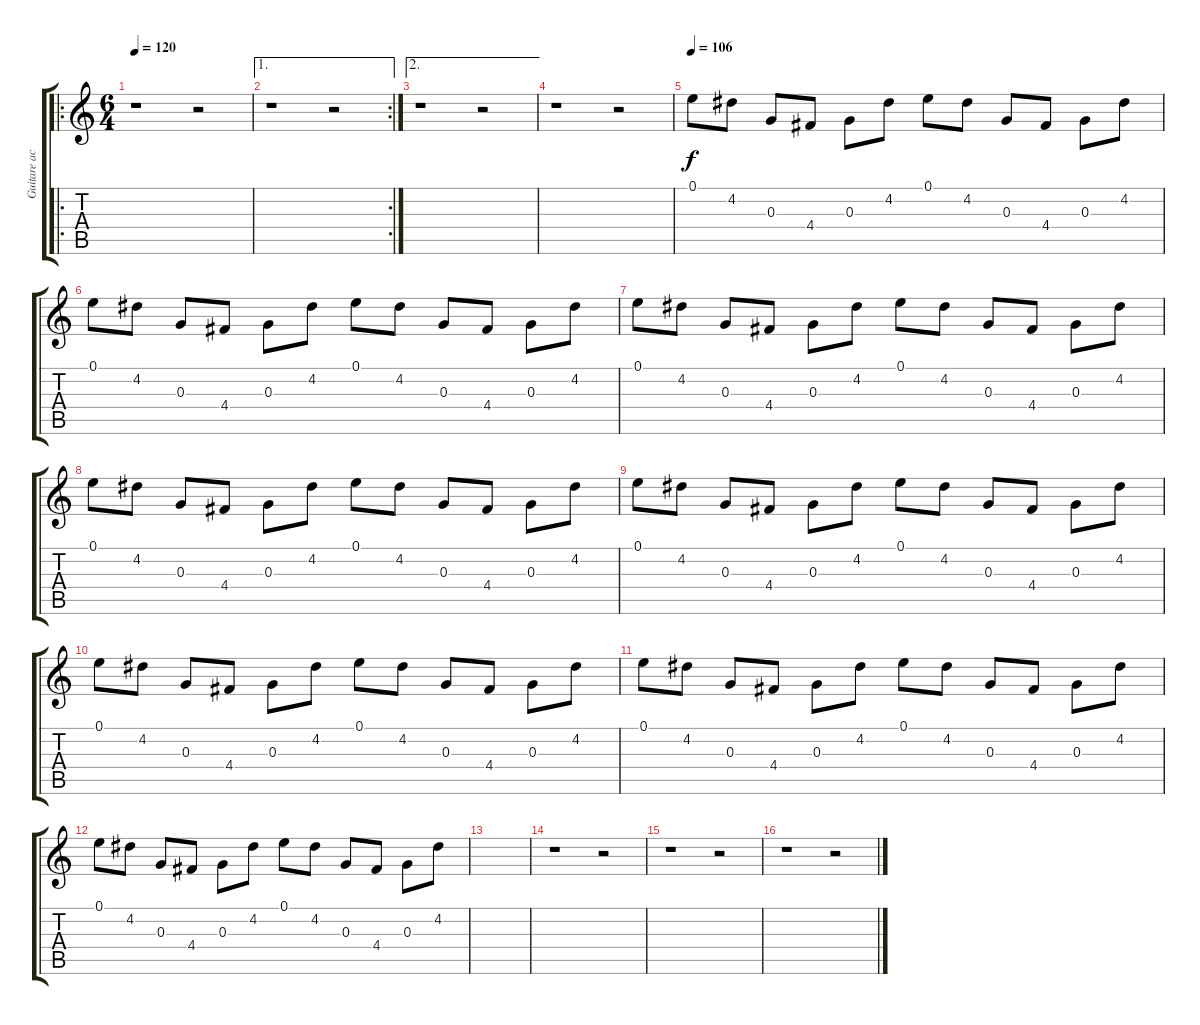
\track ("Guitare acoustique 1" "Guitare ac") {instrument electricguitarclean}
\staff {score tabs}
\tuning (E4 B3 G3 D3 A2 D2) {hide}
\ro
\ts (6 4)
\tempo 120
\clef g2
\ks c
r.1{dy f} r.2 |
\ae 1
\rc 2
r.1 r.2 |
\ae 2
r.1 r.2 |
r.1 r.2 |
\tempo 106
0.1.8 4.2.8 0.3.8 4.4.8 0.3.8 4.2.8 0.1.8 4.2.8 0.3.8 4.4.8 0.3.8 4.2.8 |
0.1.8 4.2.8 0.3.8 4.4.8 0.3.8 4.2.8 0.1.8 4.2.8 0.3.8 4.4.8 0.3.8 4.2.8 |
0.1.8 4.2.8 0.3.8 4.4.8 0.3.8 4.2.8 0.1.8 4.2.8 0.3.8 4.4.8 0.3.8 4.2.8 |
0.1.8 4.2.8 0.3.8 4.4.8 0.3.8 4.2.8 0.1.8 4.2.8 0.3.8 4.4.8 0.3.8 4.2.8 |
0.1.8 4.2.8 0.3.8 4.4.8 0.3.8 4.2.8 0.1.8 4.2.8 0.3.8 4.4.8 0.3.8 4.2.8 |
0.1.8 4.2.8 0.3.8 4.4.8 0.3.8 4.2.8 0.1.8 4.2.8 0.3.8 4.4.8 0.3.8 4.2.8 |
0.1.8 4.2.8 0.3.8 4.4.8 0.3.8 4.2.8 0.1.8 4.2.8 0.3.8 4.4.8 0.3.8 4.2.8 |
0.1.8 4.2.8 0.3.8 4.4.8 0.3.8 4.2.8 0.1.8 4.2.8 0.3.8 4.4.8 0.3.8 4.2.8 |
|
r.1 r.2 |
r.1 r.2 |
r.1 r.2
